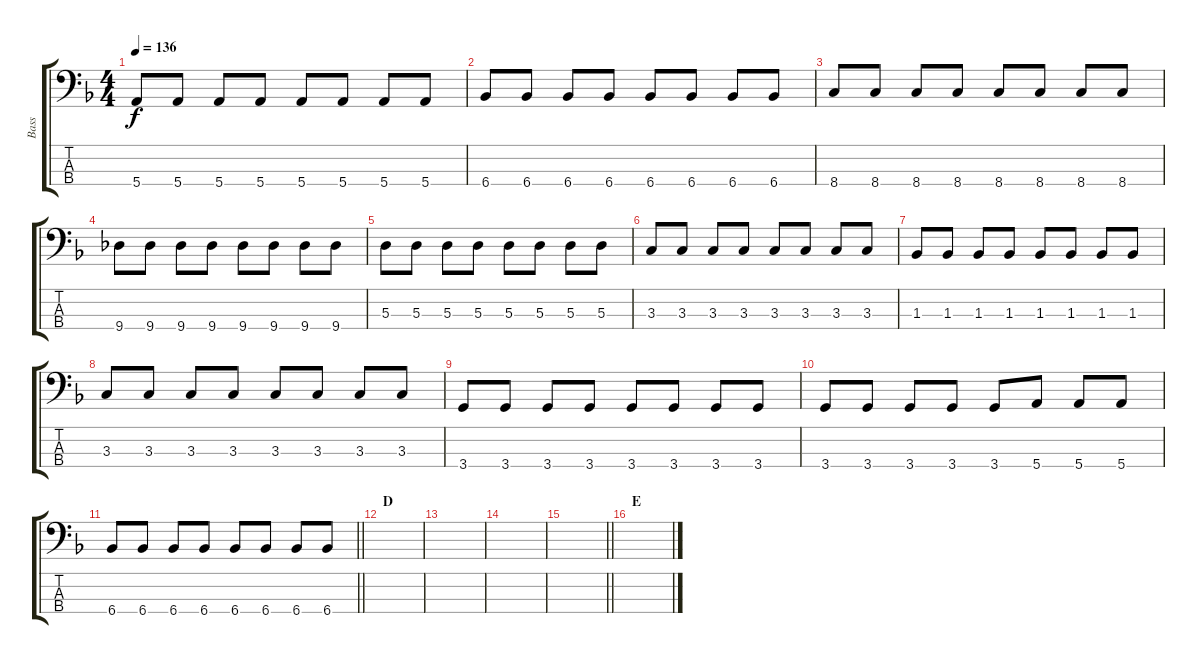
\track ("Bass" "Bass") {instrument electricbassfinger}
\staff {score tabs}
\tuning (G2 D2 A1 E1) {hide}
\ts (4 4)
\tempo 136
\clef f4
\ks f
5.4.8{dy f} 5.4.8 5.4.8 5.4.8 5.4.8 5.4.8 5.4.8 5.4.8 |
6.4.8 6.4.8 6.4.8 6.4.8 6.4.8 6.4.8 6.4.8 6.4.8 |
8.4.8 8.4.8 8.4.8 8.4.8 8.4.8 8.4.8 8.4.8 8.4.8 |
9.4.8 9.4.8 9.4.8 9.4.8 9.4.8 9.4.8 9.4.8 9.4.8 |
5.3.8 5.3.8 5.3.8 5.3.8 5.3.8 5.3.8 5.3.8 5.3.8 |
3.3.8 3.3.8 3.3.8 3.3.8 3.3.8 3.3.8 3.3.8 3.3.8 |
1.3.8 1.3.8 1.3.8 1.3.8 1.3.8 1.3.8 1.3.8 1.3.8 |
3.3.8 3.3.8 3.3.8 3.3.8 3.3.8 3.3.8 3.3.8 3.3.8 |
3.4.8 3.4.8 3.4.8 3.4.8 3.4.8 3.4.8 3.4.8 3.4.8 |
3.4.8 3.4.8 3.4.8 3.4.8 3.4.8 5.4.8 5.4.8 5.4.8 |
\barLineRight lightlight
6.4.8 6.4.8 6.4.8 6.4.8 6.4.8 6.4.8 6.4.8 6.4.8 |
\section ("" "D")
|
|
|
\barLineRight lightlight
|
\section ("" "E")
